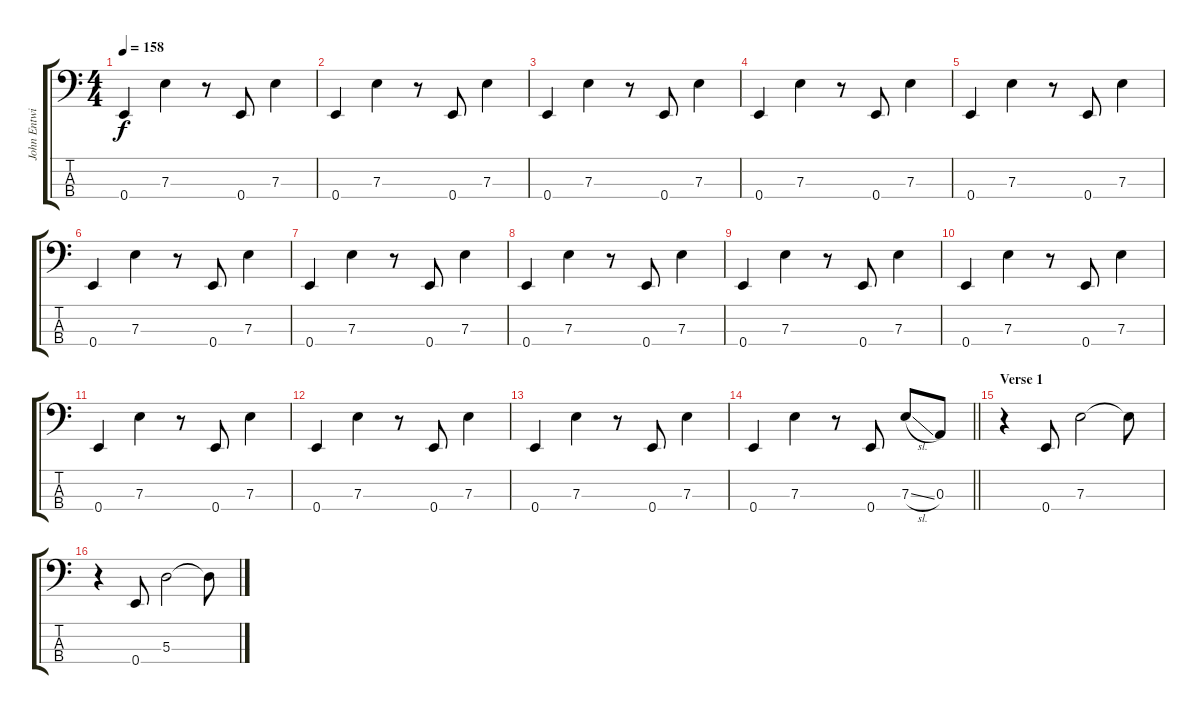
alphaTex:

\track ("John Entwistle" "John Entwi") {instrument electricbassfinger}
\staff {score tabs}
\tuning (G2 D2 A1 E1) {hide}
\ts (4 4)
\tempo 158
\clef f4
\ks c
0.4.4{dy f} 7.3.4 r.8 0.4.8 7.3.4 |
0.4.4 7.3.4 r.8 0.4.8 7.3.4 |
0.4.4 7.3.4 r.8 0.4.8 7.3.4 |
0.4.4 7.3.4 r.8 0.4.8 7.3.4 |
0.4.4 7.3.4 r.8 0.4.8 7.3.4 |
0.4.4 7.3.4 r.8 0.4.8 7.3.4 |
0.4.4 7.3.4 r.8 0.4.8 7.3.4 |
0.4.4 7.3.4 r.8 0.4.8 7.3.4 |
0.4.4 7.3.4 r.8 0.4.8 7.3.4 |
0.4.4 7.3.4 r.8 0.4.8 7.3.4 |
0.4.4 7.3.4 r.8 0.4.8 7.3.4 |
0.4.4 7.3.4 r.8 0.4.8 7.3.4 |
0.4.4 7.3.4 r.8 0.4.8 7.3.4 |
\barLineRight lightlight
0.4.4 7.3.4 r.8 0.4.8 7.3{sl}.8 0.3.8 |
\section ("" "Verse 1")
r.4 0.4.8 7.3.2 7.3{t}.8 |
r.4 0.4.8 5.3.2 5.3{t}.8
